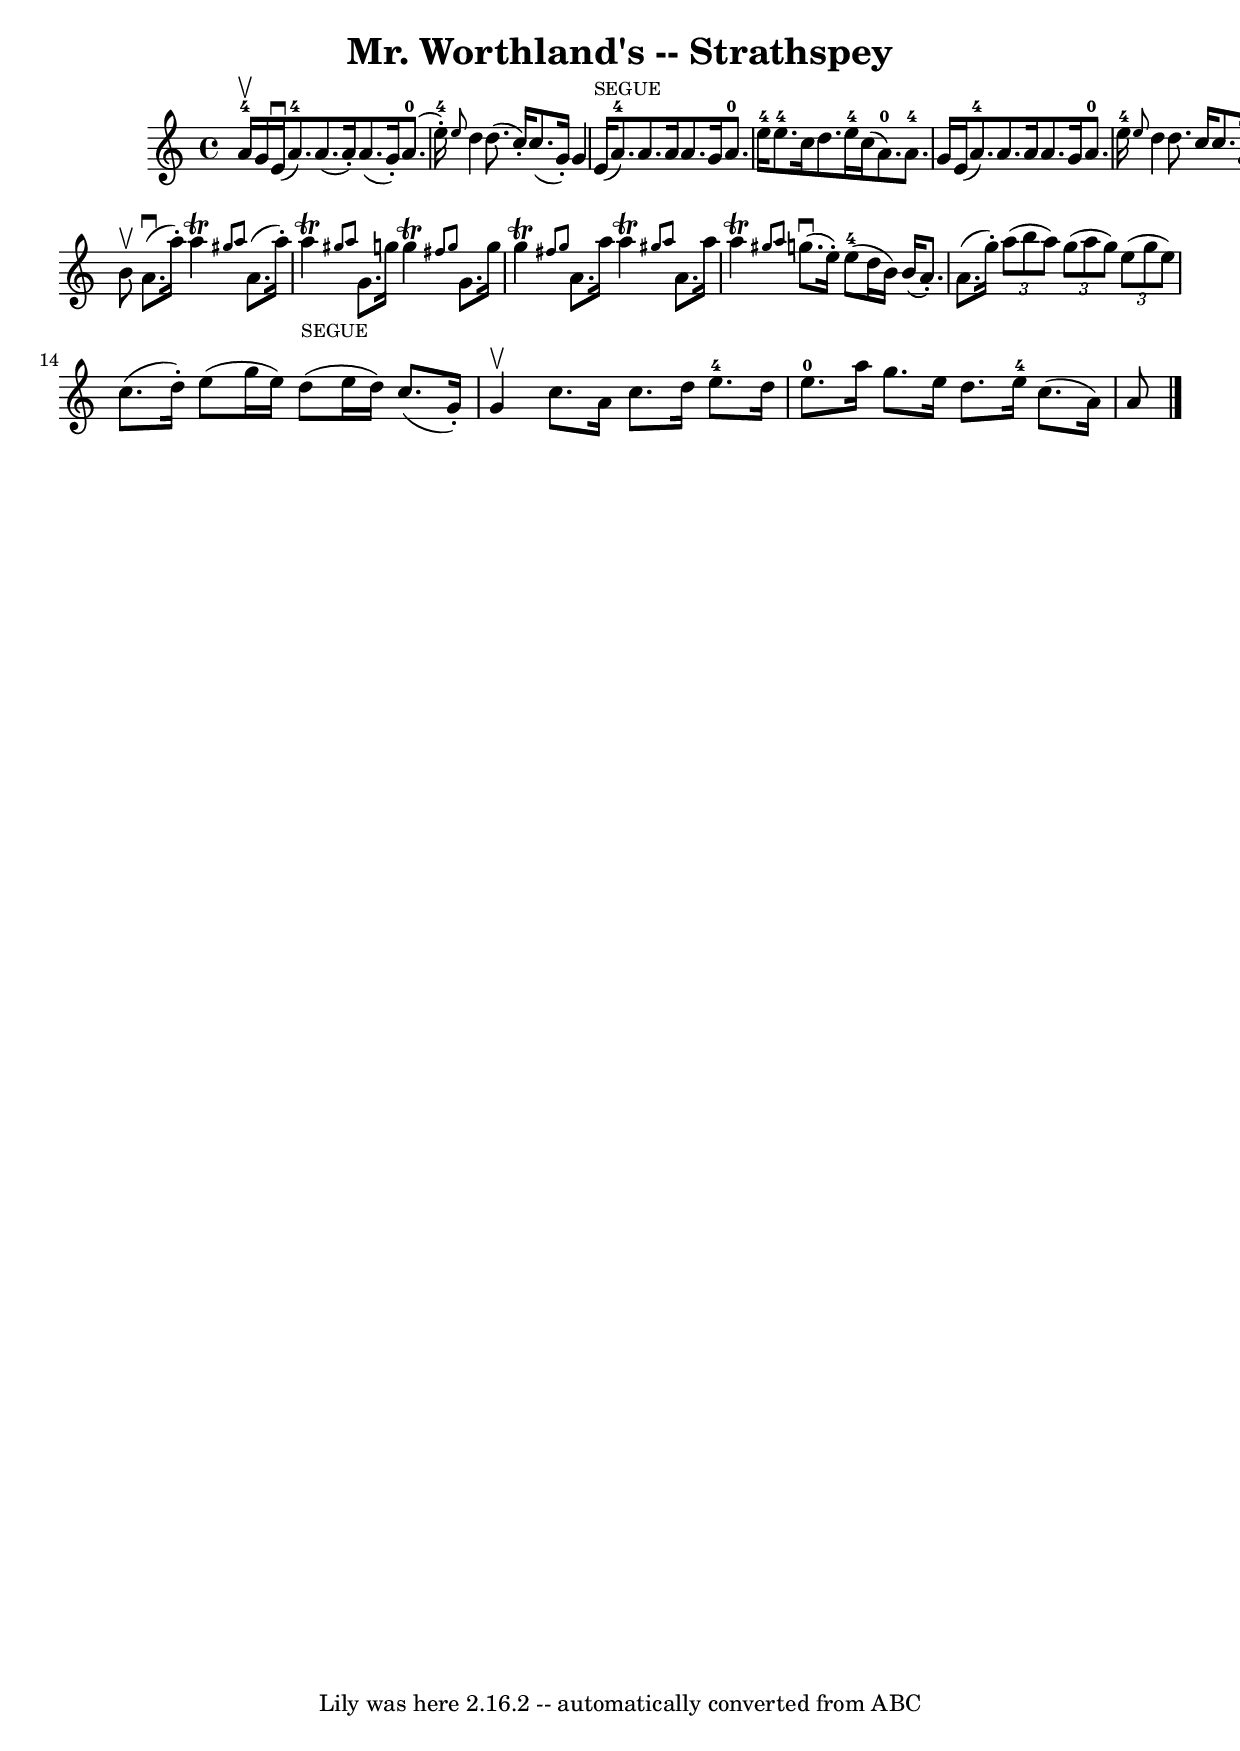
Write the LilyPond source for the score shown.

\version "2.16.2"
\include "Mammoth.ily"
\header {
  %% book = "Ryan's Mammoth Collection"
  crossRefNumber = "1"
  footnotes = "\\\\161 959"
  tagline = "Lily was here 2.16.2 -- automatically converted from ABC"
  title = "Mr. Worthland's -- Strathspey"

}
voicedefault =  {


  \override Staff.TimeSignature #'style = #'C
  \time 4/4 
  \key a \minor
  a'16-4^\upbow g'16  |
  e'16 
  ^\downbow(a'8.-4) a'8. (a'16 -.) a'8. (g'16 -.) a'8. 
  -0(e''16-4-.)   |
  \grace { e''8  
	 } d''4 d''8. (
  c''16 -.) c''8. (g'16 -.) g'4    |
  e'16^\segue(
  a'8.-4) a'8. a'16 a'8. g'16 a'8.-0 e''16-4   
  |
  e''8.-4 c''16 d''8. e''16-4 c''16 (a'8.-0) 
  a'8.-4 g'16    |
  e'16 (a'8.-4) a'8. a'16 a'8. 
  g'16 a'8.-0 e''16-4   |
  \grace { e''8  
	 } d''4    
  d''8. c''16 c''8. g'16 g'4    |
  e'16 (a'8.-4)   
  a'8. a'16 a'8. g'16 a'8.-0 e''16-4   |
  e''8. 
  -4 c''16 d''8. e''16-4 c''16 (a'8.) a'4    \bar "|."     
  b'8^\upbow |
  a'8.^\downbow(a''16 -.) a''4^\trill \grace {  
    gis''8 a''8  
  } a'8. (a''16 -.) a''4_\segue^\trill \grace {    
    gis''!8 a''8  
  }   |
  g'8. g''16 g''4^\trill \grace {    
    fis''8 g''8  
  } g'8. g''16 g''4^\trill \grace { fis''!8 g''8  

				  }   |
  a'8. a''16 a''4^\trill \grace { gis''8 a''8  
				}   
  a'8. a''16 a''4^\trill \grace { gis''!8 a''8  
				}   |
  
  g''8.^\downbow(e''16 -.) e''8-4(d''16 b'16) b'16 (
  a'8. -.) a'8. (g''16 -.)   |
  \times 2/3 { a''8 (b''8   
	       a''8) 
	     }   \times 2/3 { g''8 (a''8 g''8) 
			    }   \times 2/3 { e''8 
					     (g''8 e''8) 
					   } c''8. (d''16 -.)   |
  e''8 (g''16    
  e''16) d''8 (e''16 d''16) c''8. (g'16 -.) g'4^\upbow   
  |
  c''8. a'16 c''8. d''16 e''8.-4 d''16 e''8. 
  -0 a''16    |
  g''8. e''16 d''8. e''16-4 c''8. (
  a'16) a'8    \bar "|."   

}

\score{
  <<

    \context Staff="default"
    {
      \voicedefault 
      
    }

  >>
  \layout {
    
  }
  \midi {
  }

}
